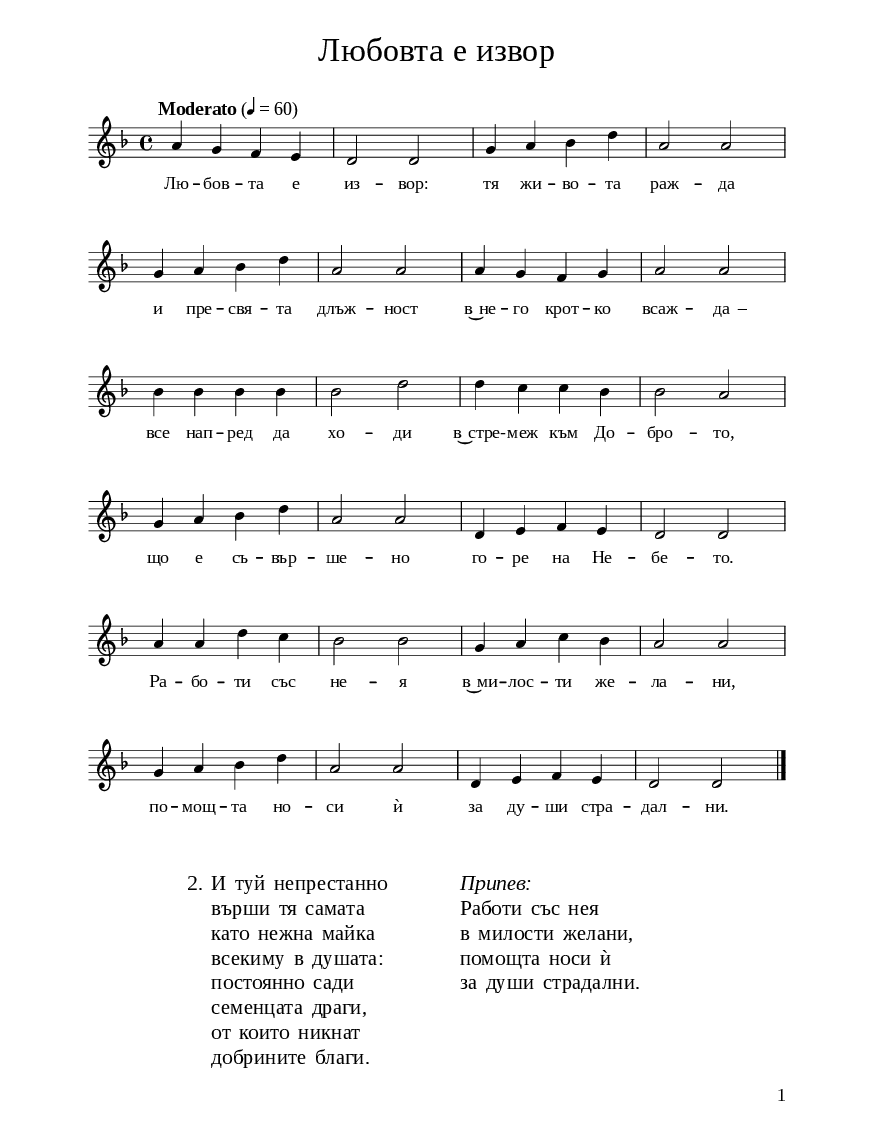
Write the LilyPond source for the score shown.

\version "2.24.3"

% include paper part and global functions
\include "include/globals.ily"

\bookpart {
  \label #'ref026
  \tocItem \markup "Любовта е извор"
  \include "include/bookpart-paper.ily"
  \score {
    \include "include/score-layout.ily"

    \new Voice \absolute {
      \clef treble
      \key d \minor
      \time 4/4
      \tempoFunc "Moderato" 4 "60"
      \autoBeamOff
      a'4 g' f' e'| d'2 d'2| g'4 a' bes' d''| a'2 a'2 | \break
      g'4 a' bes' d''| a'2 a'2 | a'4 g'4 f'4 g'4 a'2 a'2| \break
      bes'4 bes'4 bes'4 bes'4 | bes'2 d''2 | d''4 c''4 c''4 bes'4 bes'2 a'2 | \break
      g'4 a'4 bes'4 d''4 | a'2 a'2 | d'4 e'4 f'4 e'4 | d'2 d'2 | \break
      a'4 a'4 d''4 c''4 | bes'2 bes'2 | g'4 a'4 c''4 bes'4 | a'2 a'2 | \break
      g'4 a'4 bes'4 d''4 | a'2 a'2 | d'4 e'4 f'4 e'4 | d'2 d'2 | \bar "|." \break
    }

    \addlyrics {
      Лю -- бов -- та е из -- вор: тя жи -- во -- та раж -- да
      и пре -- свя -- та длъж -- ност в~не -- го крот -- ко всаж -- "   да  –"
      все нап -- ред да хо -- ди "в~стре-" -- меж към До -- бро -- то,
      що е съ -- вър -- ше -- но го -- ре на Не -- бе -- то.
      Ра -- бо -- ти със не -- я в~ми -- лос -- ти же -- ла -- ни,
      по -- мощ -- та но -- си ѝ за ду -- ши стра -- дал -- ни.
    }

    \header {
      title = \titleFunc "Любовта е извор" "Ljubovta e izvor"
    }

    \midi{}

  } % score


  \markup \fontsize #bgCoupletFontSize {
    \hspace #9.5
    \override #`(baseline-skip . ,bgCoupletBaselineSkip) % affects space between column lines
    \column {

      \line { 2. И туй непрестанно  }
      \line {   "   " върши тя самата }
      \line {   "   " като нежна майка }
      \line {   "   " всекиму в душата:  }
      \line {   "   " постоянно сади}
      \line {   "   " семенцата драги,}
      \line {   "   " от които никнат}
      \line {   "   " добрините благи.}



    }

    \hspace #4
    \override #`(baseline-skip . ,bgCoupletBaselineSkip) % affects space between column lines
    \column {
      \line { "   " \italic {Припев:} }
      \line {   "   "Работи със нея }
      \line {   "   " в милости желани, }
      \line {   "   "   помощта носи ѝ }
      \line {   "   "  за души страдални. }


    } %column

  } % markup

  \pageBreak

  \markup \fontsize #bgCoupletFontSize {
    \hspace #20
    \override #`(baseline-skip . ,bgCoupletBaselineSkip) % affects space between column lines
    \column {
      \line { 3. Таз велика тайна }
      \line {   "   " кой добре разбира, }
      \line {   "   " свойта душа мила }
      \line {   "   " сутрина разкрива }
      \line {   "   " както кринът бели}
      \line {   "   "на роса небесна}
      \line {   "   "и на слънчевата}
      \line {   "   "светлина чудесна.}
      \line {   "   "}
      \line { "   " \italic {Припев ...} }
      \line {   "   "}
      \line { 4. Слънцето, което }
      \line {   "   " оживотворява }
      \line {   "   " овреме човека,}
      \line {   "   " топло озарява, }
      \line {   "   "буди и възраства}
      \line {   "   "в него семенцата}
      \line {   "   "и му пълни тайно}
      \line {   "   "с добрини душата.}
      \line {   "   "}
      \line { "   " \italic {Припев ...} }
      \line {   "   "}
      \line { 5. Плодове тъй сладки, }
      \line {   "   " в Любовта узрели, }
      \line {   "   "най-блажен ще бъде}
      \line {   "   "тоз, който ви вкуси.}
      \line {   "   "В жилища небесни}
      \line {   "   "вечно ще живее,}
      \line {   "   "пред престола Божи}
      \line {   "   "песни ще да пее.}
      \line {   "   "}
      \line { "   " \italic {Припев ...} }
    }

  } % markup


} % bookpart
